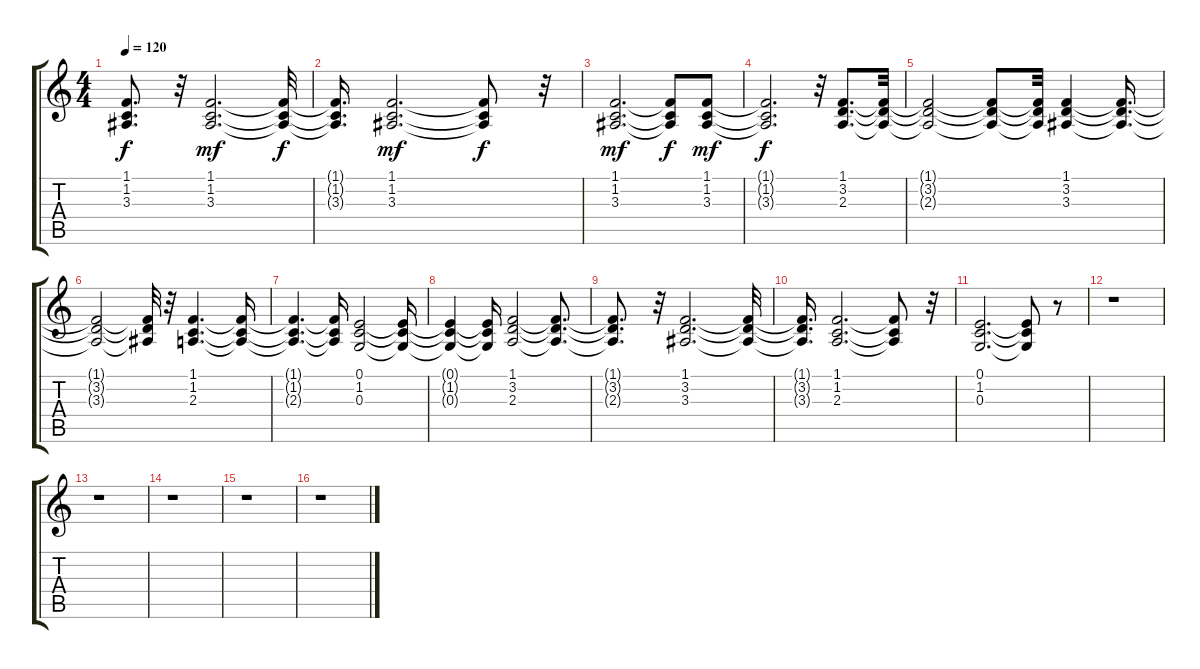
\track "" {instrument synthstrings1}
\staff {score tabs}
\tuning (E4 B3 G3 D3 A2 E2) {hide}
\ts (4 4)
\tempo 120
\clef g2
\ks c
(1.1{t} 1.2{t} 3.3{t}).8{d dy f} r.32 (1.1 1.2 3.3).2{d dy mf} (1.1{t} 1.2{t} 3.3{t}).32{dy f} |
(1.1{t} 1.2{t} 3.3{t}).16{d} (1.1 1.2 3.3).2{d dy mf} (1.1{t} 1.2{t} 3.3{t}).8{dy f} r.32 |
(1.1 1.2 3.3).2{d dy mf} (1.1{t} 1.2{t} 3.3{t}).8{dy f} (1.1 1.2 3.3).8{dy mf} |
(1.1{t} 1.2{t} 3.3{t}).2{d dy f} r.32 (1.1 3.2 2.3).8{d} (1.1{t} 3.2{t} 2.3{t}).32 |
(1.1{t} 3.2{t} 2.3{t}).2 (1.1{t} 3.2{t} 2.3{t}).8 (1.1{t} 3.2{t} 2.3{t}).32 (1.1 3.2 3.3).4 (1.1{t} 3.2{t} 3.3{t}).16{d} |
(1.1{t} 3.2{t} 3.3{t}).2 (1.1{t} 3.2{t} 3.3{t}).32 r.32 (1.1 1.2 2.3).4{d} (1.1{t} 1.2{t} 2.3{t}).16 |
(1.1{t} 1.2{t} 2.3{t}).4{d} (1.1{t} 1.2{t} 2.3{t}).16 (0.1 1.2 0.3).2 (0.1{t} 1.2{t} 0.3{t}).16 |
(0.1{t} 1.2{t} 0.3{t}).4 (0.1{t} 1.2{t} 0.3{t}).16 (1.1 3.2 2.3).2 (1.1{t} 3.2{t} 2.3{t}).8{d} |
(1.1{t} 3.2{t} 2.3{t}).8{d} r.32 (1.1 3.2 3.3).2{d} (1.1{t} 3.2{t} 3.3{t}).32 |
(1.1{t} 3.2{t} 3.3{t}).16{d} (1.1 1.2 2.3).2{d} (1.1{t} 1.2{t} 2.3{t}).8 r.32 |
(0.1 1.2 0.3).2{d} (0.1{t} 1.2{t} 0.3{t}).8 r.8 |
r.1 |
r.1 |
r.1 |
r.1 |
r.1
